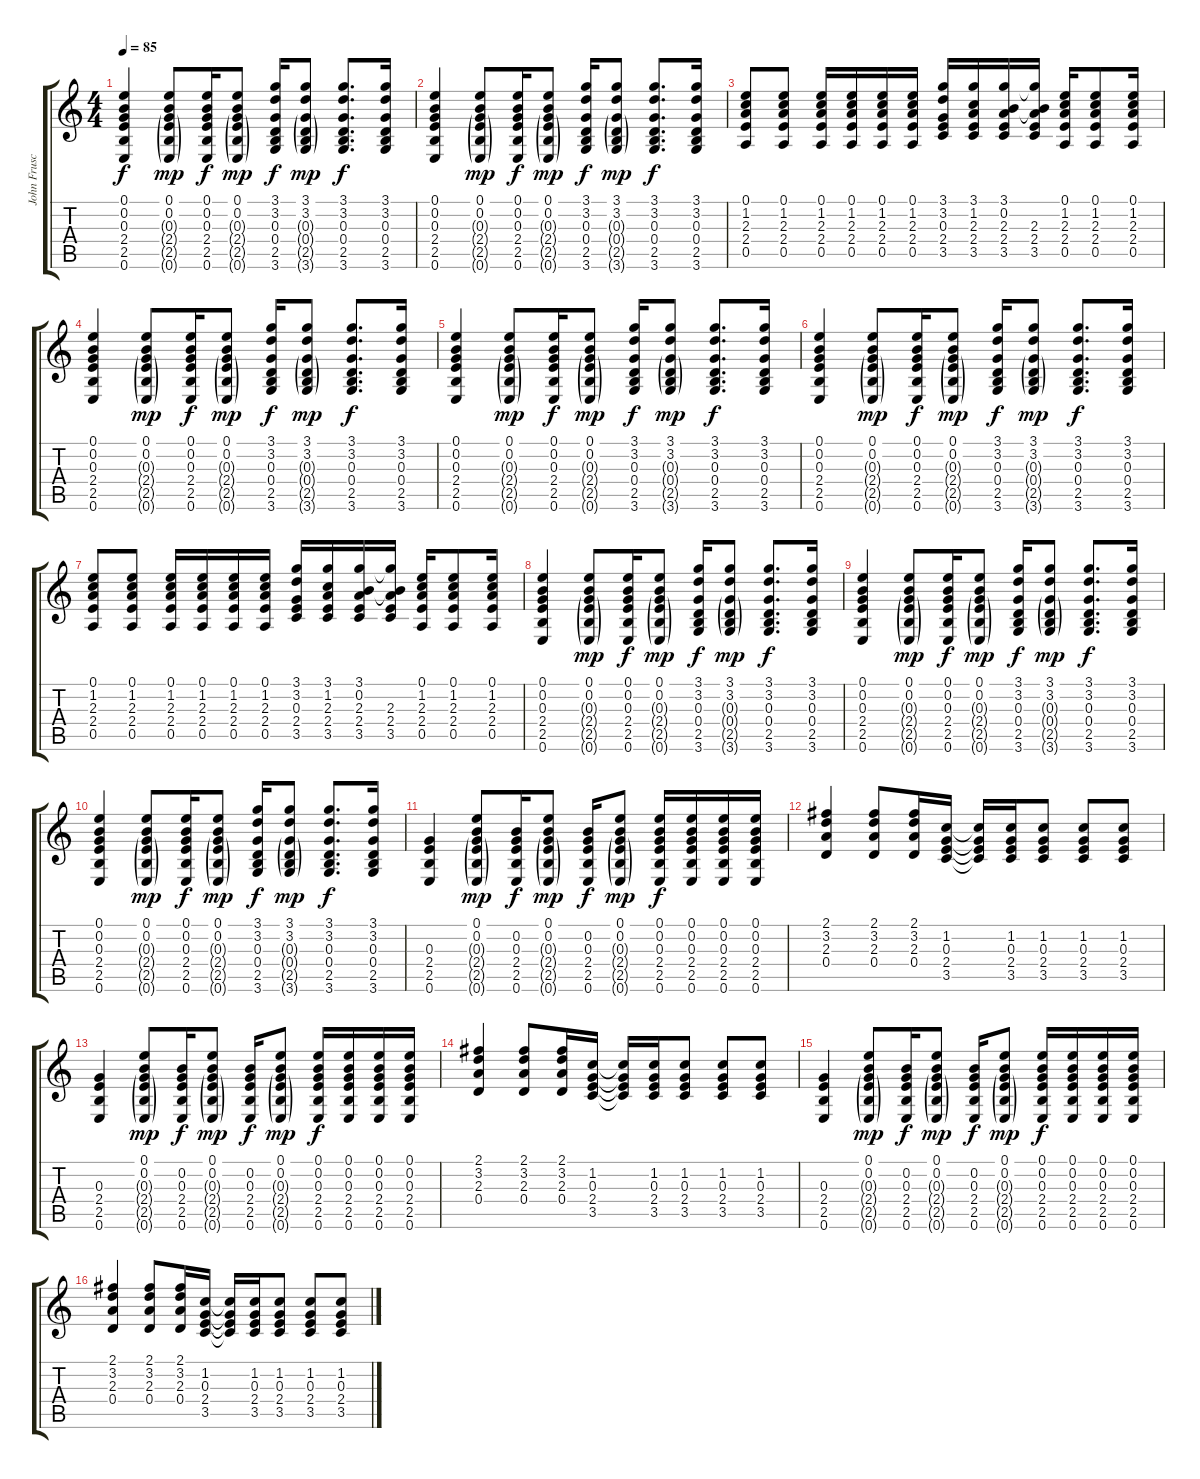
\track ("John Frusciante - Acoustic Guitar 1" "John Frusc") {instrument acousticguitarsteel}
\staff {score tabs}
\tuning (E4 B3 G3 D3 A2 E2) {hide}
\ts (4 4)
\tempo 85
\clef g2
\ks c
(0.1 0.2 0.3 2.4 2.5 0.6).4{dy f} (0.1 0.2 0.3{g} 2.4{g} 2.5{g} 0.6{g}).8{dy mp} (0.1 0.2 0.3 2.4 2.5 0.6).16{dy f} (0.1 0.2 0.3{g} 2.4{g} 2.5{g} 0.6{g}).8{dy mp} (3.1 3.2 0.3 0.4 2.5 3.6).16{dy f} (3.1 3.2 0.3{g} 0.4{g} 2.5{g} 3.6{g}).8{dy mp} (3.1 3.2 0.3 0.4 2.5 3.6).8{d dy f} (3.1 3.2 0.3 0.4 2.5 3.6).16 |
(0.1 0.2 0.3 2.4 2.5 0.6).4 (0.1 0.2 0.3{g} 2.4{g} 2.5{g} 0.6{g}).8{dy mp} (0.1 0.2 0.3 2.4 2.5 0.6).16{dy f} (0.1 0.2 0.3{g} 2.4{g} 2.5{g} 0.6{g}).8{dy mp} (3.1 3.2 0.3 0.4 2.5 3.6).16{dy f} (3.1 3.2 0.3{g} 0.4{g} 2.5{g} 3.6{g}).8{dy mp} (3.1 3.2 0.3 0.4 2.5 3.6).8{d dy f} (3.1 3.2 0.3 0.4 2.5 3.6).16 |
(0.1 1.2 2.3 2.4 0.5).8 (0.1 1.2 2.3 2.4 0.5).8 (0.1 1.2 2.3 2.4 0.5).16 (0.1 1.2 2.3 2.4 0.5).16 (0.1 1.2 2.3 2.4 0.5).16 (0.1 1.2 2.3 2.4 0.5).16 (3.1 3.2 0.3 2.4 3.5).16 (3.1 1.2 2.3 2.4 3.5).16 (3.1 0.2 2.3 2.4 3.5).16 (3.1{t} 0.2{t} 2.3 2.4 3.5).16 (0.1 1.2 2.3 2.4 0.5).16 (0.1 1.2 2.3 2.4 0.5).8 (0.1 1.2 2.3 2.4 0.5).16 |
(0.1 0.2 0.3 2.4 2.5 0.6).4 (0.1 0.2 0.3{g} 2.4{g} 2.5{g} 0.6{g}).8{dy mp} (0.1 0.2 0.3 2.4 2.5 0.6).16{dy f} (0.1 0.2 0.3{g} 2.4{g} 2.5{g} 0.6{g}).8{dy mp} (3.1 3.2 0.3 0.4 2.5 3.6).16{dy f} (3.1 3.2 0.3{g} 0.4{g} 2.5{g} 3.6{g}).8{dy mp} (3.1 3.2 0.3 0.4 2.5 3.6).8{d dy f} (3.1 3.2 0.3 0.4 2.5 3.6).16 |
(0.1 0.2 0.3 2.4 2.5 0.6).4 (0.1 0.2 0.3{g} 2.4{g} 2.5{g} 0.6{g}).8{dy mp} (0.1 0.2 0.3 2.4 2.5 0.6).16{dy f} (0.1 0.2 0.3{g} 2.4{g} 2.5{g} 0.6{g}).8{dy mp} (3.1 3.2 0.3 0.4 2.5 3.6).16{dy f} (3.1 3.2 0.3{g} 0.4{g} 2.5{g} 3.6{g}).8{dy mp} (3.1 3.2 0.3 0.4 2.5 3.6).8{d dy f} (3.1 3.2 0.3 0.4 2.5 3.6).16 |
(0.1 0.2 0.3 2.4 2.5 0.6).4 (0.1 0.2 0.3{g} 2.4{g} 2.5{g} 0.6{g}).8{dy mp} (0.1 0.2 0.3 2.4 2.5 0.6).16{dy f} (0.1 0.2 0.3{g} 2.4{g} 2.5{g} 0.6{g}).8{dy mp} (3.1 3.2 0.3 0.4 2.5 3.6).16{dy f} (3.1 3.2 0.3{g} 0.4{g} 2.5{g} 3.6{g}).8{dy mp} (3.1 3.2 0.3 0.4 2.5 3.6).8{d dy f} (3.1 3.2 0.3 0.4 2.5 3.6).16 |
(0.1 1.2 2.3 2.4 0.5).8 (0.1 1.2 2.3 2.4 0.5).8 (0.1 1.2 2.3 2.4 0.5).16 (0.1 1.2 2.3 2.4 0.5).16 (0.1 1.2 2.3 2.4 0.5).16 (0.1 1.2 2.3 2.4 0.5).16 (3.1 3.2 0.3 2.4 3.5).16 (3.1 1.2 2.3 2.4 3.5).16 (3.1 0.2 2.3 2.4 3.5).16 (3.1{t} 0.2{t} 2.3 2.4 3.5).16 (0.1 1.2 2.3 2.4 0.5).16 (0.1 1.2 2.3 2.4 0.5).8 (0.1 1.2 2.3 2.4 0.5).16 |
(0.1 0.2 0.3 2.4 2.5 0.6).4 (0.1 0.2 0.3{g} 2.4{g} 2.5{g} 0.6{g}).8{dy mp} (0.1 0.2 0.3 2.4 2.5 0.6).16{dy f} (0.1 0.2 0.3{g} 2.4{g} 2.5{g} 0.6{g}).8{dy mp} (3.1 3.2 0.3 0.4 2.5 3.6).16{dy f} (3.1 3.2 0.3{g} 0.4{g} 2.5{g} 3.6{g}).8{dy mp} (3.1 3.2 0.3 0.4 2.5 3.6).8{d dy f} (3.1 3.2 0.3 0.4 2.5 3.6).16 |
(0.1 0.2 0.3 2.4 2.5 0.6).4 (0.1 0.2 0.3{g} 2.4{g} 2.5{g} 0.6{g}).8{dy mp} (0.1 0.2 0.3 2.4 2.5 0.6).16{dy f} (0.1 0.2 0.3{g} 2.4{g} 2.5{g} 0.6{g}).8{dy mp} (3.1 3.2 0.3 0.4 2.5 3.6).16{dy f} (3.1 3.2 0.3{g} 0.4{g} 2.5{g} 3.6{g}).8{dy mp} (3.1 3.2 0.3 0.4 2.5 3.6).8{d dy f} (3.1 3.2 0.3 0.4 2.5 3.6).16 |
(0.1 0.2 0.3 2.4 2.5 0.6).4 (0.1 0.2 0.3{g} 2.4{g} 2.5{g} 0.6{g}).8{dy mp} (0.1 0.2 0.3 2.4 2.5 0.6).16{dy f} (0.1 0.2 0.3{g} 2.4{g} 2.5{g} 0.6{g}).8{dy mp} (3.1 3.2 0.3 0.4 2.5 3.6).16{dy f} (3.1 3.2 0.3{g} 0.4{g} 2.5{g} 3.6{g}).8{dy mp} (3.1 3.2 0.3 0.4 2.5 3.6).8{d dy f} (3.1 3.2 0.3 0.4 2.5 3.6).16 |
(0.3 2.4 2.5 0.6).4 (0.1 0.2 0.3{g} 2.4{g} 2.5{g} 0.6{g}).8{dy mp} (0.2 0.3 2.4 2.5 0.6).16{dy f} (0.1 0.2 0.3{g} 2.4{g} 2.5{g} 0.6{g}).8{dy mp} (0.2 0.3 2.4 2.5 0.6).16{dy f} (0.1 0.2 0.3{g} 2.4{g} 2.5{g} 0.6{g}).8{dy mp} (0.1 0.2 0.3 2.4 2.5 0.6).16{dy f} (0.1 0.2 0.3 2.4 2.5 0.6).16 (0.1 0.2 0.3 2.4 2.5 0.6).16 (0.1 0.2 0.3 2.4 2.5 0.6).16 |
(2.1 3.2 2.3 0.4).4 (2.1 3.2 2.3 0.4).8 (2.1 3.2 2.3 0.4).16 (1.2 0.3 2.4 3.5).16 (1.2{t} 0.3{t} 2.4{t} 3.5{t}).16 (1.2 0.3 2.4 3.5).16 (1.2 0.3 2.4 3.5).8 (1.2 0.3 2.4 3.5).8 (1.2 0.3 2.4 3.5).8 |
(0.3 2.4 2.5 0.6).4 (0.1 0.2 0.3{g} 2.4{g} 2.5{g} 0.6{g}).8{dy mp} (0.2 0.3 2.4 2.5 0.6).16{dy f} (0.1 0.2 0.3{g} 2.4{g} 2.5{g} 0.6{g}).8{dy mp} (0.2 0.3 2.4 2.5 0.6).16{dy f} (0.1 0.2 0.3{g} 2.4{g} 2.5{g} 0.6{g}).8{dy mp} (0.1 0.2 0.3 2.4 2.5 0.6).16{dy f} (0.1 0.2 0.3 2.4 2.5 0.6).16 (0.1 0.2 0.3 2.4 2.5 0.6).16 (0.1 0.2 0.3 2.4 2.5 0.6).16 |
(2.1 3.2 2.3 0.4).4 (2.1 3.2 2.3 0.4).8 (2.1 3.2 2.3 0.4).16 (1.2 0.3 2.4 3.5).16 (1.2{t} 0.3{t} 2.4{t} 3.5{t}).16 (1.2 0.3 2.4 3.5).16 (1.2 0.3 2.4 3.5).8 (1.2 0.3 2.4 3.5).8 (1.2 0.3 2.4 3.5).8 |
(0.3 2.4 2.5 0.6).4 (0.1 0.2 0.3{g} 2.4{g} 2.5{g} 0.6{g}).8{dy mp} (0.2 0.3 2.4 2.5 0.6).16{dy f} (0.1 0.2 0.3{g} 2.4{g} 2.5{g} 0.6{g}).8{dy mp} (0.2 0.3 2.4 2.5 0.6).16{dy f} (0.1 0.2 0.3{g} 2.4{g} 2.5{g} 0.6{g}).8{dy mp} (0.1 0.2 0.3 2.4 2.5 0.6).16{dy f} (0.1 0.2 0.3 2.4 2.5 0.6).16 (0.1 0.2 0.3 2.4 2.5 0.6).16 (0.1 0.2 0.3 2.4 2.5 0.6).16 |
(2.1 3.2 2.3 0.4).4 (2.1 3.2 2.3 0.4).8 (2.1 3.2 2.3 0.4).16 (1.2 0.3 2.4 3.5).16 (1.2{t} 0.3{t} 2.4{t} 3.5{t}).16 (1.2 0.3 2.4 3.5).16 (1.2 0.3 2.4 3.5).8 (1.2 0.3 2.4 3.5).8 (1.2 0.3 2.4 3.5).8
